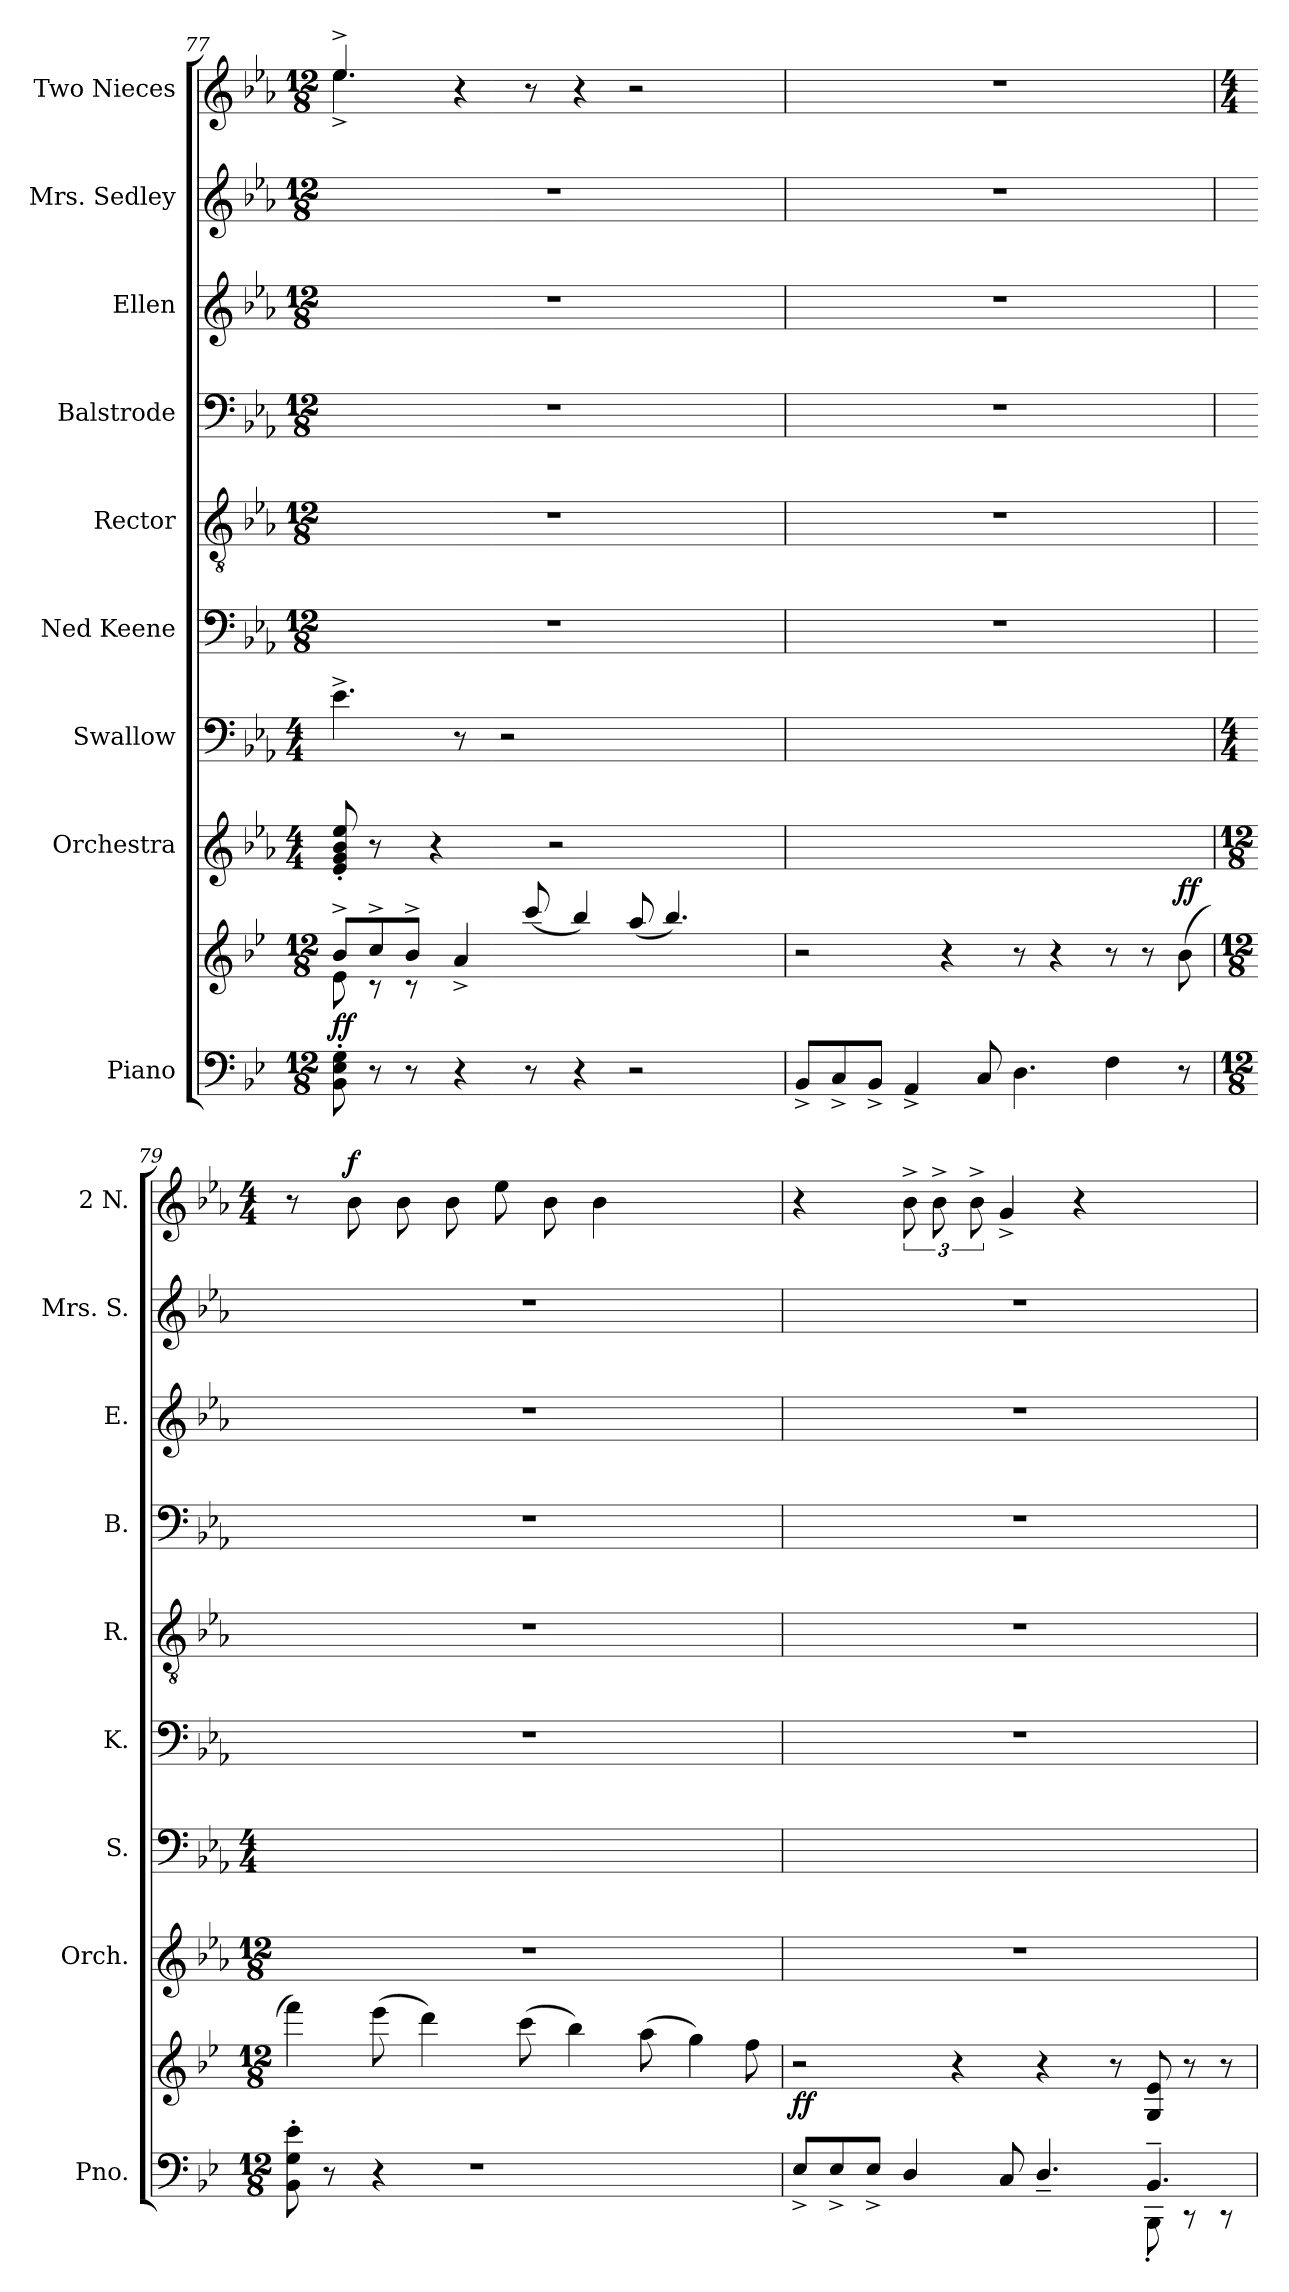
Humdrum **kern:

**kern	**kern	**dynam	**kern	**kern	**kern	**kern	**kern	**kern	**kern	**kern	**dynam
*part9	*part9	*part9	*part8	*part7	*part6	*part5	*part4	*part3	*part2	*part1	*part1
*staff10	*staff9	*staff9/10	*staff8	*staff7	*staff6	*staff5	*staff4	*staff3	*staff2	*staff1	*staff1
*I"Piano	*	*	*I"Orchestra	*I"Swallow	*I"Ned Keene	*I"Rector	*I"Balstrode	*I"Ellen	*I"Mrs. Sedley	*I"Two Nieces	*
*I'Pno.	*	*	*I'Orch.	*I'S.	*I'K.	*I'R.	*I'B.	*I'E.	*I'Mrs. S.	*I'2 N.	*
*clefF4	*clefG2	*	*clefG2	*clefF4	*clefF4	*clefGv2	*clefF4	*clefG2	*clefG2	*clefG2	*
*k[b-e-]	*k[b-e-]	*	*k[b-e-a-]	*k[b-e-a-]	*k[b-e-a-]	*k[b-e-a-]	*k[b-e-a-]	*k[b-e-a-]	*k[b-e-a-]	*k[b-e-a-]	*
*M12/8	*M12/8	*	*M4/4	*M4/4	*M12/8	*M12/8	*M12/8	*M12/8	*M12/8	*M12/8	*
=77	=77	=77	=77	=77	=77	=77	=77	=77	=77	=77	=77
*	*^	*	*	*	*	*	*	*	*	*^	*
!	!	!	!LO:DY:b	!	!	!	!	!	!	!	!	!	!
8BB-\' 8E-\' 8G\'	8b-^/L	8e-\	ff	8e-/' 8g/' 8b-/' 8ee-/'	4.e-^\	1.r	1.r	1.r	1.r	1.r	4.ee-^/	4.ee-^\	.
!	!	!	!	!LO:N:vis=8	!	!	!	!	!	!	!	!	!
8r	8cc^/	8r	.	8.r	.	.	.	.	.	.	.	.	.
8r	8b-^/J	8r	.	.	.	.	.	.	.	.	.	.	.
!	!	!	!	!LO:N:vis=4	!	!	!	!	!	!	!	!	!
.	.	.	.	4.r	.	.	.	.	.	.	.	.	.
!	!	!	!	!	!LO:N:vis=8	!	!	!	!	!	!	!	!
4r	4a^/	1ryy	.	.	8.r	.	.	.	.	.	4r	1ryy	.
!	!	!	!	!	!LO:N:vis=2	!	!	!	!	!	!	!	!
.	.	.	.	.	2.r	.	.	.	.	.	.	.	.
8r	(>8ccc/	.	.	.	.	.	.	.	.	.	8r	.	.
!	!	!	!	!LO:N:vis=2	!	!	!	!	!	!	!	!	!
.	.	.	.	2.r	.	.	.	.	.	.	.	.	.
4r	4bb-/)	.	.	.	.	.	.	.	.	.	4r	.	.
2r	(>8aa/	.	.	.	.	.	.	.	.	.	2r	.	.
.	4.bb-/)	.	.	.	.	.	.	.	.	.	.	.	.
.	.	.	.	.	8.ryy	.	.	.	.	.	.	.	.
.	.	8ryy	.	.	.	.	.	.	.	.	.	8ryy	.
.	.	.	.	16ryy	.	.	.	.	.	.	.	.	.
*	*v	*v	*	*	*	*	*	*	*	*	*v	*v	*
!!LO:PB:g=z
=78	=78	=78	=78	=78	=78	=78	=78	=78	=78	=78	=78
8BB-^/L	2r	.	1.r	1.r	1.r	1.r	1.r	1.r	1.r	1.r	.
8C^/	.	.	.	.	.	.	.	.	.	.	.
8BB-^/J	.	.	.	.	.	.	.	.	.	.	.
4AA^/	.	.	.	.	.	.	.	.	.	.	.
.	4r	.	.	.	.	.	.	.	.	.	.
8C/	.	.	.	.	.	.	.	.	.	.	.
4.D\	8r	.	.	.	.	.	.	.	.	.	.
.	4r	.	.	.	.	.	.	.	.	.	.
4F\	8r	.	.	.	.	.	.	.	.	.	.
.	8r	.	.	.	.	.	.	.	.	.	.
!	!	!LO:DY:a	!	!	!	!	!	!	!	!	!
8r	(>8b-\	ff	.	.	.	.	.	.	.	.	.
=79	=79	=79	=79	=79	=79	=79	=79	=79	=79	=79	=79
*M12/8	*M12/8	*	*M12/8	*M4/4	*	*	*	*	*	*M4/4	*
!	!	!LO:DY:b=2	!	!	!	!	!	!	!	!LO:N:vis=8	!
8BB-\' 8G\' 8e-\'	4fff\)	other-dynamics	1.r	1.r	1.r	1.r	1.r	1.r	1.r	8.r	.
8r	.	.	.	.	.	.	.	.	.	.	.
!	!	!	!	!	!	!	!	!	!	!	!LO:DY:a
.	.	.	.	.	.	.	.	.	.	8b-\	f
4r	(>8eee-\	.	.	.	.	.	.	.	.	.	.
.	.	.	.	.	.	.	.	.	.	8b-\	.
.	4ddd\)	.	.	.	.	.	.	.	.	.	.
.	.	.	.	.	.	.	.	.	.	8b-\	.
1r	.	.	.	.	.	.	.	.	.	.	.
.	.	.	.	.	.	.	.	.	.	8ee-\	.
.	(>8ccc\	.	.	.	.	.	.	.	.	.	.
.	.	.	.	.	.	.	.	.	.	8b-\	.
.	4bb-\)	.	.	.	.	.	.	.	.	.	.
.	.	.	.	.	.	.	.	.	.	4b-\	.
.	(>8aa\	.	.	.	.	.	.	.	.	.	.
.	.	.	.	.	.	.	.	.	.	4..ryy	.
.	4gg\)	.	.	.	.	.	.	.	.	.	.
.	8ff\	.	.	.	.	.	.	.	.	.	.
=80	=80	=80	=80	=80	=80	=80	=80	=80	=80	=80	=80
*^	*	*	*	*	*	*	*	*	*	*	*
!	!	!	!LO:DY:b	!	!	!	!	!	!	!	!LO:N:vis=4	!
8E-^/L	8ryy	2r	ff	1.r	1.r	1.r	1.r	1.r	1.r	1.r	4.r	.
*v	*v	*	*	*	*	*	*	*	*	*	*	*
8E-^/	.	.	.	.	.	.	.	.	.	.	.
8E-^/J	.	.	.	.	.	.	.	.	.	.	.
4D/	.	.	.	.	.	.	.	.	.	12b-^\	.
.	.	.	.	.	.	.	.	.	.	12b-^\	.
.	4r	.	.	.	.	.	.	.	.	.	.
.	.	.	.	.	.	.	.	.	.	12b-^\	.
8C/	.	.	.	.	.	.	.	.	.	4g^/	.
4.D~/	4r	.	.	.	.	.	.	.	.	.	.
!	!	!	!	!	!	!	!	!	!	!LO:N:vis=4	!
.	.	.	.	.	.	.	.	.	.	4.r	.
.	8r	.	.	.	.	.	.	.	.	.	.
*^	*	*	*	*	*	*	*	*	*	*	*
4.BB-~/	8BBB-'\	8G/ 8e-/	.	.	.	.	.	.	.	.	.	.
.	8r	8r	.	.	.	.	.	.	.	.	4ryy	.
.	8r	8r	.	.	.	.	.	.	.	.	.	.
*v	*v	*	*	*	*	*	*	*	*	*	*	*
=	=	=	=	=	=	=	=	=	=	=	=
*-	*-	*-	*-	*-	*-	*-	*-	*-	*-	*-	*-
